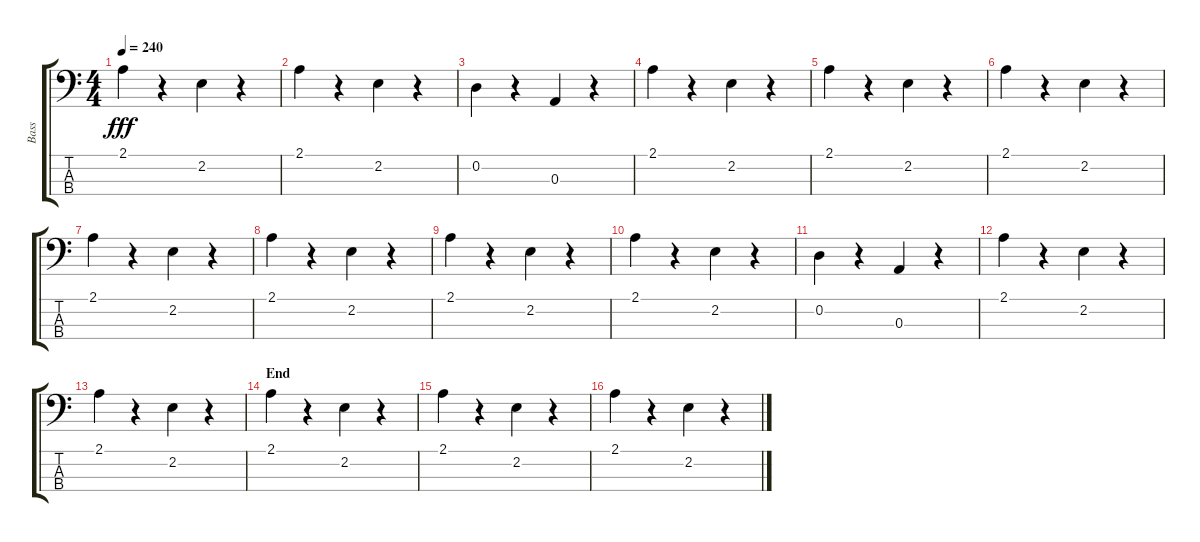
\track ("Bass" "Bass") {instrument acousticbass}
\staff {score tabs}
\tuning (G2 D2 A1 E1) {hide}
\ts (4 4)
\tempo 240
\clef f4
\ks c
2.1.4{dy fff} r.4 2.2.4 r.4 |
2.1.4 r.4 2.2.4 r.4 |
0.2.4 r.4 0.3.4 r.4 |
2.1.4 r.4 2.2.4 r.4 |
2.1.4 r.4 2.2.4 r.4 |
2.1.4 r.4 2.2.4 r.4 |
2.1.4 r.4 2.2.4 r.4 |
2.1.4 r.4 2.2.4 r.4 |
2.1.4 r.4 2.2.4 r.4 |
2.1.4 r.4 2.2.4 r.4 |
0.2.4 r.4 0.3.4 r.4 |
2.1.4 r.4 2.2.4 r.4 |
2.1.4 r.4 2.2.4 r.4 |
\section ("" "End")
2.1.4 r.4 2.2.4 r.4 |
2.1.4 r.4 2.2.4 r.4 |
2.1.4 r.4 2.2.4 r.4
